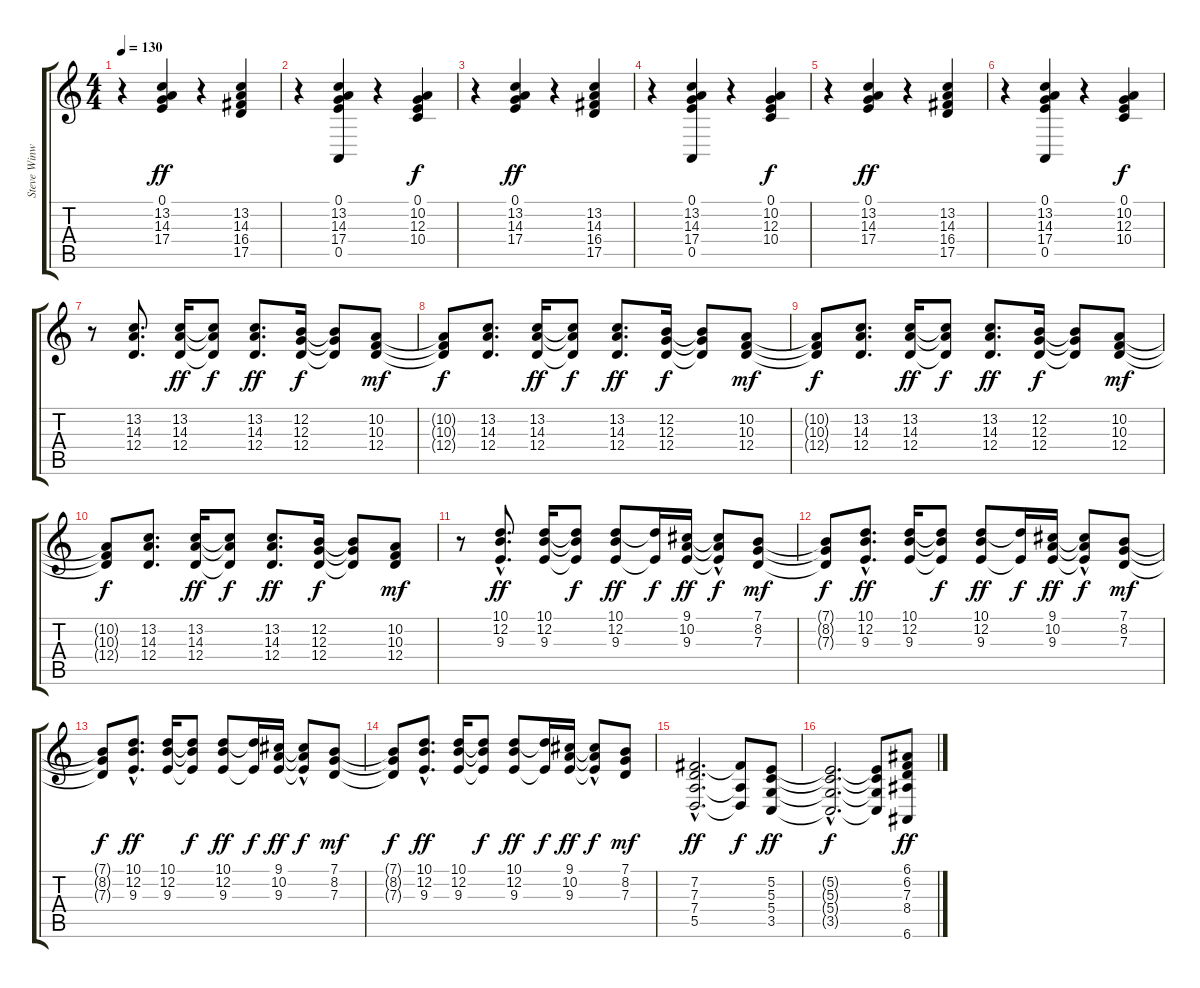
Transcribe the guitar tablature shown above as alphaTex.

\track ("Steve Winwood (Piano)" "Steve Winw") {instrument acousticgrandpiano}
\staff {score tabs}
\tuning (E4 B3 G3 D3 A2 E2) {hide}
\ts (4 4)
\tempo 130
\clef g2
\ks c
r.4{dy f} (0.1 13.2 14.3 17.4).4{dy ff} r.4 (13.2 14.3 16.4 17.5).4 |
r.4 (0.1 13.2 14.3 17.4 0.5).4 r.4 (0.1 10.2 12.3 10.4).4{dy f} |
r.4 (0.1 13.2 14.3 17.4).4{dy ff} r.4 (13.2 14.3 16.4 17.5).4 |
r.4 (0.1 13.2 14.3 17.4 0.5).4 r.4 (0.1 10.2 12.3 10.4).4{dy f} |
r.4 (0.1 13.2 14.3 17.4).4{dy ff} r.4 (13.2 14.3 16.4 17.5).4 |
r.4 (0.1 13.2 14.3 17.4 0.5).4 r.4 (0.1 10.2 12.3 10.4).4{dy f} |
r.8 (13.2 14.3 12.4).8{d} (13.2 14.3 12.4).16{dy ff} (13.2{t} 14.3{t} 12.4{t}).8{dy f} (13.2 14.3 12.4).8{d dy ff} (12.2 12.3 12.4).16{dy f} (12.2{t} 12.3{t} 12.4{t}).8 (10.2 10.3 12.4).8{dy mf} |
(10.2{t} 10.3{t} 12.4{t}).8{dy f} (13.2 14.3 12.4).8{d} (13.2 14.3 12.4).16{dy ff} (13.2{t} 14.3{t} 12.4{t}).8{dy f} (13.2 14.3 12.4).8{d dy ff} (12.2 12.3 12.4).16{dy f} (12.2{t} 12.3{t} 12.4{t}).8 (10.2 10.3 12.4).8{dy mf} |
(10.2{t} 10.3{t} 12.4{t}).8{dy f} (13.2 14.3 12.4).8{d} (13.2 14.3 12.4).16{dy ff} (13.2{t} 14.3{t} 12.4{t}).8{dy f} (13.2 14.3 12.4).8{d dy ff} (12.2 12.3 12.4).16{dy f} (12.2{t} 12.3{t} 12.4{t}).8 (10.2 10.3 12.4).8{dy mf} |
(10.2{t} 10.3{t} 12.4{t}).8{dy f} (13.2 14.3 12.4).8{d} (13.2 14.3 12.4).16{dy ff} (13.2{t} 14.3{t} 12.4{t}).8{dy f} (13.2 14.3 12.4).8{d dy ff} (12.2 12.3 12.4).16{dy f} (12.2{t} 12.3{t} 12.4{t}).8 (10.2 10.3 12.4).8{dy mf} |
r.8 (10.1{hac} 12.2{hac} 9.3{hac}).8{d dy ff} (10.1 12.2 9.3).16 (10.1{t} 12.2{t} 9.3{t}).8{dy f} (10.1 12.2 9.3).8{dy ff} (10.1{t} 9.3{t}).16{dy f} (9.1 10.2 9.3).16{dy ff} (9.1{t} 10.2{t} 9.3{hac t}).8{dy f} (7.1 8.2 7.3).8{dy mf} |
(7.1{t} 8.2{t} 7.3{t}).8{dy f} (10.1{hac} 12.2{hac} 9.3{hac}).8{d dy ff} (10.1 12.2 9.3).16 (10.1{t} 12.2{t} 9.3{t}).8{dy f} (10.1 12.2 9.3).8{dy ff} (10.1{t} 9.3{t}).16{dy f} (9.1 10.2 9.3).16{dy ff} (9.1{t} 10.2{t} 9.3{hac t}).8{dy f} (7.1 8.2 7.3).8{dy mf} |
(7.1{t} 8.2{t} 7.3{t}).8{dy f} (10.1{hac} 12.2{hac} 9.3{hac}).8{d dy ff} (10.1 12.2 9.3).16 (10.1{t} 12.2{t} 9.3{t}).8{dy f} (10.1 12.2 9.3).8{dy ff} (10.1{t} 9.3{t}).16{dy f} (9.1 10.2 9.3).16{dy ff} (9.1{t} 10.2{t} 9.3{hac t}).8{dy f} (7.1 8.2 7.3).8{dy mf} |
(7.1{t} 8.2{t} 7.3{t}).8{dy f} (10.1{hac} 12.2{hac} 9.3{hac}).8{d dy ff} (10.1 12.2 9.3).16 (10.1{t} 12.2{t} 9.3{t}).8{dy f} (10.1 12.2 9.3).8{dy ff} (10.1{t} 9.3{t}).16{dy f} (9.1 10.2 9.3).16{dy ff} (9.1{t} 10.2{t} 9.3{hac t}).8{dy f} (7.1 8.2 7.3).8{dy mf} |
(7.2{hac} 7.3{hac} 7.4{hac} 5.5{hac}).2{d dy ff} (7.2{t} 7.4{t} 5.5{t}).8{dy f} (5.2 5.3 5.4 3.5).8{dy ff} |
(5.2{t} 5.3{t} 5.4{t} 3.5{hac t}).2{d dy f} (5.2{t} 5.3{t} 5.4{t} 3.5{t}).8 (6.1 6.2 7.3 8.4 6.6).8{dy ff}
